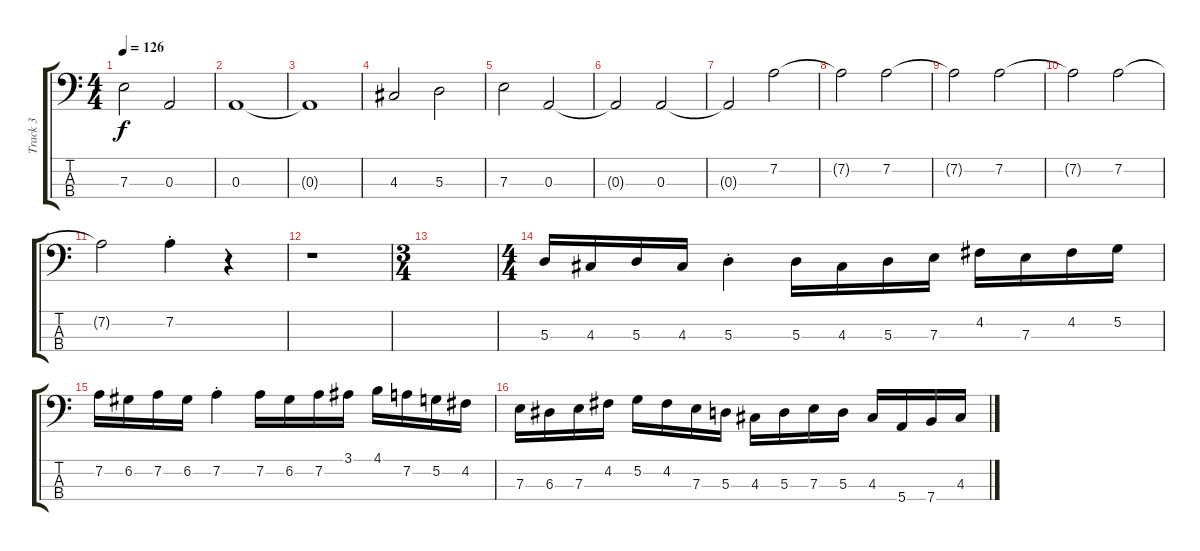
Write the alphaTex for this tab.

\track ("Track 3" "Track 3") {instrument electricbassfinger}
\staff {score tabs}
\tuning (G2 D2 A1 E1) {hide}
\ts (4 4)
\tempo 126
\clef f4
\ks c
7.3.2{dy f} 0.3.2 |
0.3.1 |
0.3{t}.1 |
4.3.2 5.3.2 |
7.3.2 0.3.2 |
0.3{t}.2 0.3.2 |
0.3{t}.2 7.2.2 |
7.2{t}.2 7.2.2 |
7.2{t}.2 7.2.2 |
7.2{t}.2 7.2.2 |
7.2{t}.2 7.2{st}.4 r.4 |
r.1 |
\ts (3 4)
|
\ts (4 4)
5.3.16 4.3.16 5.3.16 4.3.16 5.3{st}.4 5.3.16 4.3.16 5.3.16 7.3.16 4.2.16 7.3.16 4.2.16 5.2.16 |
7.2.16 6.2.16 7.2.16 6.2.16 7.2{st}.4 7.2.16 6.2.16 7.2.16 3.1.16 4.1.16 7.2.16 5.2.16 4.2.16 |
7.3.16 6.3.16 7.3.16 4.2.16 5.2.16 4.2.16 7.3.16 5.3.16 4.3.16 5.3.16 7.3.16 5.3.16 4.3.16 5.4.16 7.4.16 4.3.16
